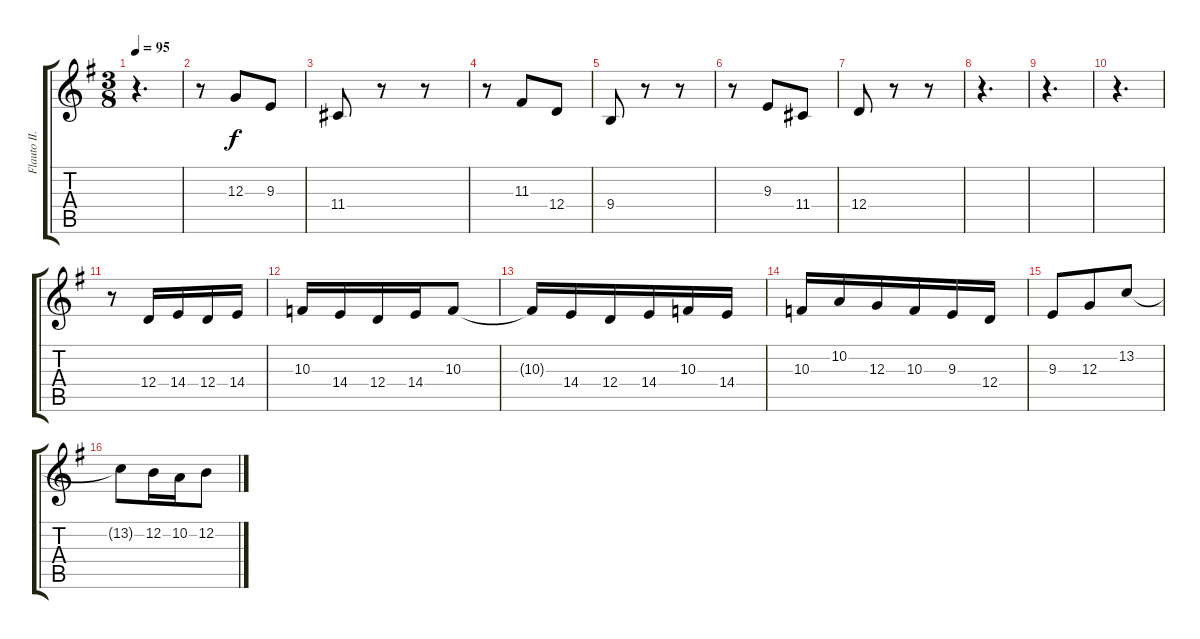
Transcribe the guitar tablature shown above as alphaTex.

\track ("Flauto II. (Flùte à bee)" "Flauto II.") {instrument recorder}
\staff {score tabs}
\tuning (E4 B3 G3 D3 A2 E2) {hide}
\ts (3 8)
\tempo 95
\clef g2
\ks g
r.4{d dy f} |
r.8 12.3.8{beam merge} 9.3.8 |
11.4.8 r.8 r.8 |
r.8 11.3.8{beam merge} 12.4.8 |
9.4.8 r.8 r.8 |
r.8 9.3.8{beam merge} 11.4.8 |
12.4.8 r.8 r.8 |
r.4{d} |
r.4{d} |
r.4{d} |
r.8 12.4.16 14.4.16{beam merge} 12.4.16 14.4.16 |
10.3.16 14.4.16{beam merge} 12.4.16 14.4.16{beam merge} 10.3.8 |
10.3{t}.16 14.4.16{beam merge} 12.4.16 14.4.16{beam merge} 10.3.16 14.4.16 |
10.3.16 10.2.16{beam merge} 12.3.16 10.3.16{beam merge} 9.3.16 12.4.16 |
9.3.8 12.3.8 13.2.8 |
13.2{t}.8{beam merge} 12.2.16 10.2.16{beam merge} 12.2.8
